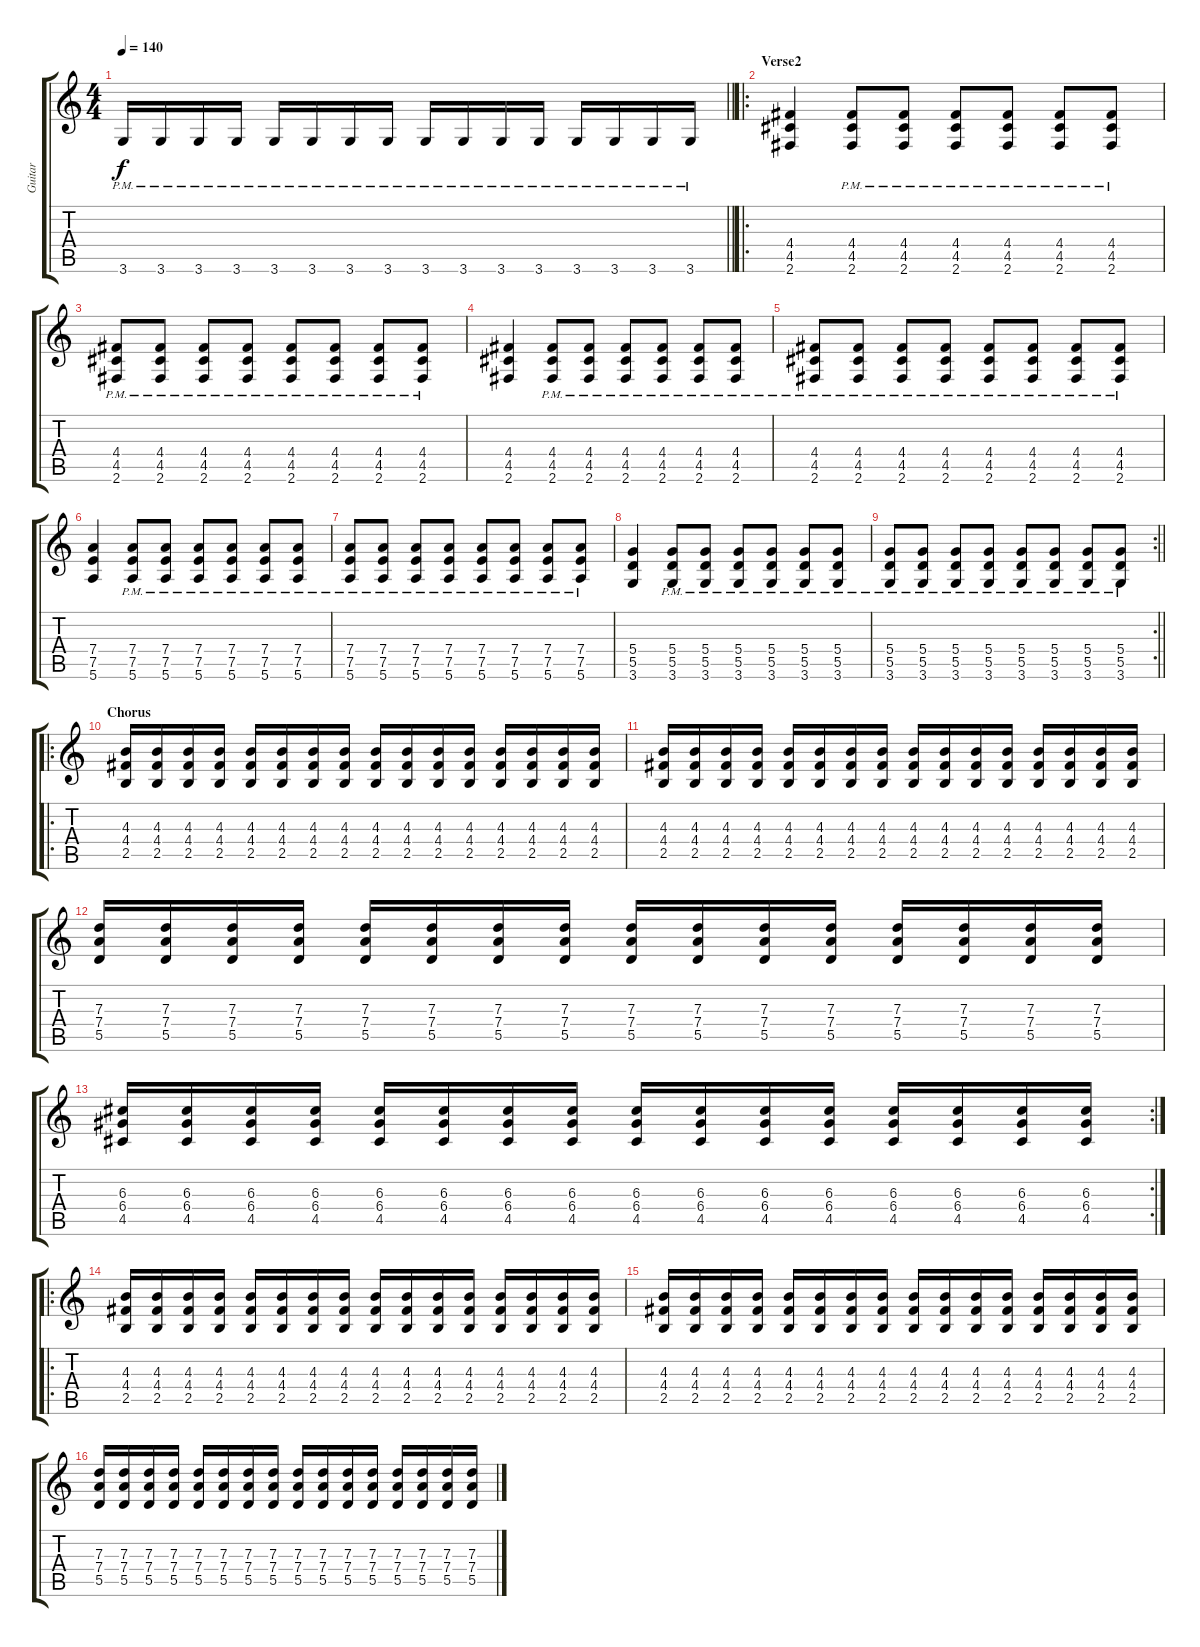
\track ("Guitar" "Guitar") {instrument distortionguitar}
\staff {score tabs}
\tuning (E4 B3 G3 D3 A2 E2) {hide}
\ts (4 4)
\tempo 140
\clef g2
\barLineRight lightlight
\ks c
3.6{pm}.16{dy f} 3.6{pm}.16 3.6{pm}.16 3.6{pm}.16 3.6{pm}.16 3.6{pm}.16 3.6{pm}.16 3.6{pm}.16 3.6{pm}.16 3.6{pm}.16 3.6{pm}.16 3.6{pm}.16 3.6{pm}.16 3.6{pm}.16 3.6{pm}.16 3.6{pm}.16 |
\ro
\section ("" "Verse2")
(4.4 4.5 2.6).4 (4.4{pm} 4.5{pm} 2.6{pm}).8 (4.4{pm} 4.5{pm} 2.6{pm}).8 (4.4{pm} 4.5{pm} 2.6{pm}).8 (4.4{pm} 4.5{pm} 2.6{pm}).8 (4.4{pm} 4.5{pm} 2.6{pm}).8 (4.4{pm} 4.5{pm} 2.6{pm}).8 |
(4.4{pm} 4.5{pm} 2.6{pm}).8 (4.4{pm} 4.5{pm} 2.6{pm}).8 (4.4{pm} 4.5{pm} 2.6{pm}).8 (4.4{pm} 4.5{pm} 2.6{pm}).8 (4.4{pm} 4.5{pm} 2.6{pm}).8 (4.4{pm} 4.5{pm} 2.6{pm}).8 (4.4{pm} 4.5{pm} 2.6{pm}).8 (4.4{pm} 4.5{pm} 2.6{pm}).8 |
(4.4 4.5 2.6).4 (4.4{pm} 4.5{pm} 2.6{pm}).8 (4.4{pm} 4.5{pm} 2.6{pm}).8 (4.4{pm} 4.5{pm} 2.6{pm}).8 (4.4{pm} 4.5{pm} 2.6{pm}).8 (4.4{pm} 4.5{pm} 2.6{pm}).8 (4.4{pm} 4.5{pm} 2.6{pm}).8 |
(4.4{pm} 4.5{pm} 2.6{pm}).8 (4.4{pm} 4.5{pm} 2.6{pm}).8 (4.4{pm} 4.5{pm} 2.6{pm}).8 (4.4{pm} 4.5{pm} 2.6{pm}).8 (4.4{pm} 4.5{pm} 2.6{pm}).8 (4.4{pm} 4.5{pm} 2.6{pm}).8 (4.4{pm} 4.5{pm} 2.6{pm}).8 (4.4{pm} 4.5{pm} 2.6{pm}).8 |
(7.4 7.5 5.6).4 (7.4{pm} 7.5{pm} 5.6{pm}).8 (7.4{pm} 7.5{pm} 5.6{pm}).8 (7.4{pm} 7.5{pm} 5.6{pm}).8 (7.4{pm} 7.5{pm} 5.6{pm}).8 (7.4{pm} 7.5{pm} 5.6{pm}).8 (7.4{pm} 7.5{pm} 5.6{pm}).8 |
(7.4{pm} 7.5{pm} 5.6{pm}).8 (7.4{pm} 7.5{pm} 5.6{pm}).8 (7.4{pm} 7.5{pm} 5.6{pm}).8 (7.4{pm} 7.5{pm} 5.6{pm}).8 (7.4{pm} 7.5{pm} 5.6{pm}).8 (7.4{pm} 7.5{pm} 5.6{pm}).8 (7.4{pm} 7.5{pm} 5.6{pm}).8 (7.4{pm} 7.5{pm} 5.6{pm}).8 |
(5.4 5.5 3.6).4 (5.4{pm} 5.5{pm} 3.6{pm}).8 (5.4{pm} 5.5{pm} 3.6{pm}).8 (5.4{pm} 5.5{pm} 3.6{pm}).8 (5.4{pm} 5.5{pm} 3.6{pm}).8 (5.4{pm} 5.5{pm} 3.6{pm}).8 (5.4{pm} 5.5{pm} 3.6{pm}).8 |
\rc 2
\barLineRight lightlight
(5.4{pm} 5.5{pm} 3.6{pm}).8 (5.4{pm} 5.5{pm} 3.6{pm}).8 (5.4{pm} 5.5{pm} 3.6{pm}).8 (5.4{pm} 5.5{pm} 3.6{pm}).8 (5.4{pm} 5.5{pm} 3.6{pm}).8 (5.4{pm} 5.5{pm} 3.6{pm}).8 (5.4{pm} 5.5{pm} 3.6{pm}).8 (5.4{pm} 5.5{pm} 3.6{pm}).8 |
\ro
\section ("" "Chorus")
(4.3 4.4 2.5).16 (4.3 4.4 2.5).16 (4.3 4.4 2.5).16 (4.3 4.4 2.5).16 (4.3 4.4 2.5).16 (4.3 4.4 2.5).16 (4.3 4.4 2.5).16 (4.3 4.4 2.5).16 (4.3 4.4 2.5).16 (4.3 4.4 2.5).16 (4.3 4.4 2.5).16 (4.3 4.4 2.5).16 (4.3 4.4 2.5).16 (4.3 4.4 2.5).16 (4.3 4.4 2.5).16 (4.3 4.4 2.5).16 |
(4.3 4.4 2.5).16 (4.3 4.4 2.5).16 (4.3 4.4 2.5).16 (4.3 4.4 2.5).16 (4.3 4.4 2.5).16 (4.3 4.4 2.5).16 (4.3 4.4 2.5).16 (4.3 4.4 2.5).16 (4.3 4.4 2.5).16 (4.3 4.4 2.5).16 (4.3 4.4 2.5).16 (4.3 4.4 2.5).16 (4.3 4.4 2.5).16 (4.3 4.4 2.5).16 (4.3 4.4 2.5).16 (4.3 4.4 2.5).16 |
(7.3 7.4 5.5).16 (7.3 7.4 5.5).16 (7.3 7.4 5.5).16 (7.3 7.4 5.5).16 (7.3 7.4 5.5).16 (7.3 7.4 5.5).16 (7.3 7.4 5.5).16 (7.3 7.4 5.5).16 (7.3 7.4 5.5).16 (7.3 7.4 5.5).16 (7.3 7.4 5.5).16 (7.3 7.4 5.5).16 (7.3 7.4 5.5).16 (7.3 7.4 5.5).16 (7.3 7.4 5.5).16 (7.3 7.4 5.5).16 |
\rc 2
(6.3 6.4 4.5).16 (6.3 6.4 4.5).16 (6.3 6.4 4.5).16 (6.3 6.4 4.5).16 (6.3 6.4 4.5).16 (6.3 6.4 4.5).16 (6.3 6.4 4.5).16 (6.3 6.4 4.5).16 (6.3 6.4 4.5).16 (6.3 6.4 4.5).16 (6.3 6.4 4.5).16 (6.3 6.4 4.5).16 (6.3 6.4 4.5).16 (6.3 6.4 4.5).16 (6.3 6.4 4.5).16 (6.3 6.4 4.5).16 |
\ro
(4.3 4.4 2.5).16 (4.3 4.4 2.5).16 (4.3 4.4 2.5).16 (4.3 4.4 2.5).16 (4.3 4.4 2.5).16 (4.3 4.4 2.5).16 (4.3 4.4 2.5).16 (4.3 4.4 2.5).16 (4.3 4.4 2.5).16 (4.3 4.4 2.5).16 (4.3 4.4 2.5).16 (4.3 4.4 2.5).16 (4.3 4.4 2.5).16 (4.3 4.4 2.5).16 (4.3 4.4 2.5).16 (4.3 4.4 2.5).16 |
(4.3 4.4 2.5).16 (4.3 4.4 2.5).16 (4.3 4.4 2.5).16 (4.3 4.4 2.5).16 (4.3 4.4 2.5).16 (4.3 4.4 2.5).16 (4.3 4.4 2.5).16 (4.3 4.4 2.5).16 (4.3 4.4 2.5).16 (4.3 4.4 2.5).16 (4.3 4.4 2.5).16 (4.3 4.4 2.5).16 (4.3 4.4 2.5).16 (4.3 4.4 2.5).16 (4.3 4.4 2.5).16 (4.3 4.4 2.5).16 |
(7.3 7.4 5.5).16 (7.3 7.4 5.5).16 (7.3 7.4 5.5).16 (7.3 7.4 5.5).16 (7.3 7.4 5.5).16 (7.3 7.4 5.5).16 (7.3 7.4 5.5).16 (7.3 7.4 5.5).16 (7.3 7.4 5.5).16 (7.3 7.4 5.5).16 (7.3 7.4 5.5).16 (7.3 7.4 5.5).16 (7.3 7.4 5.5).16 (7.3 7.4 5.5).16 (7.3 7.4 5.5).16 (7.3 7.4 5.5).16
